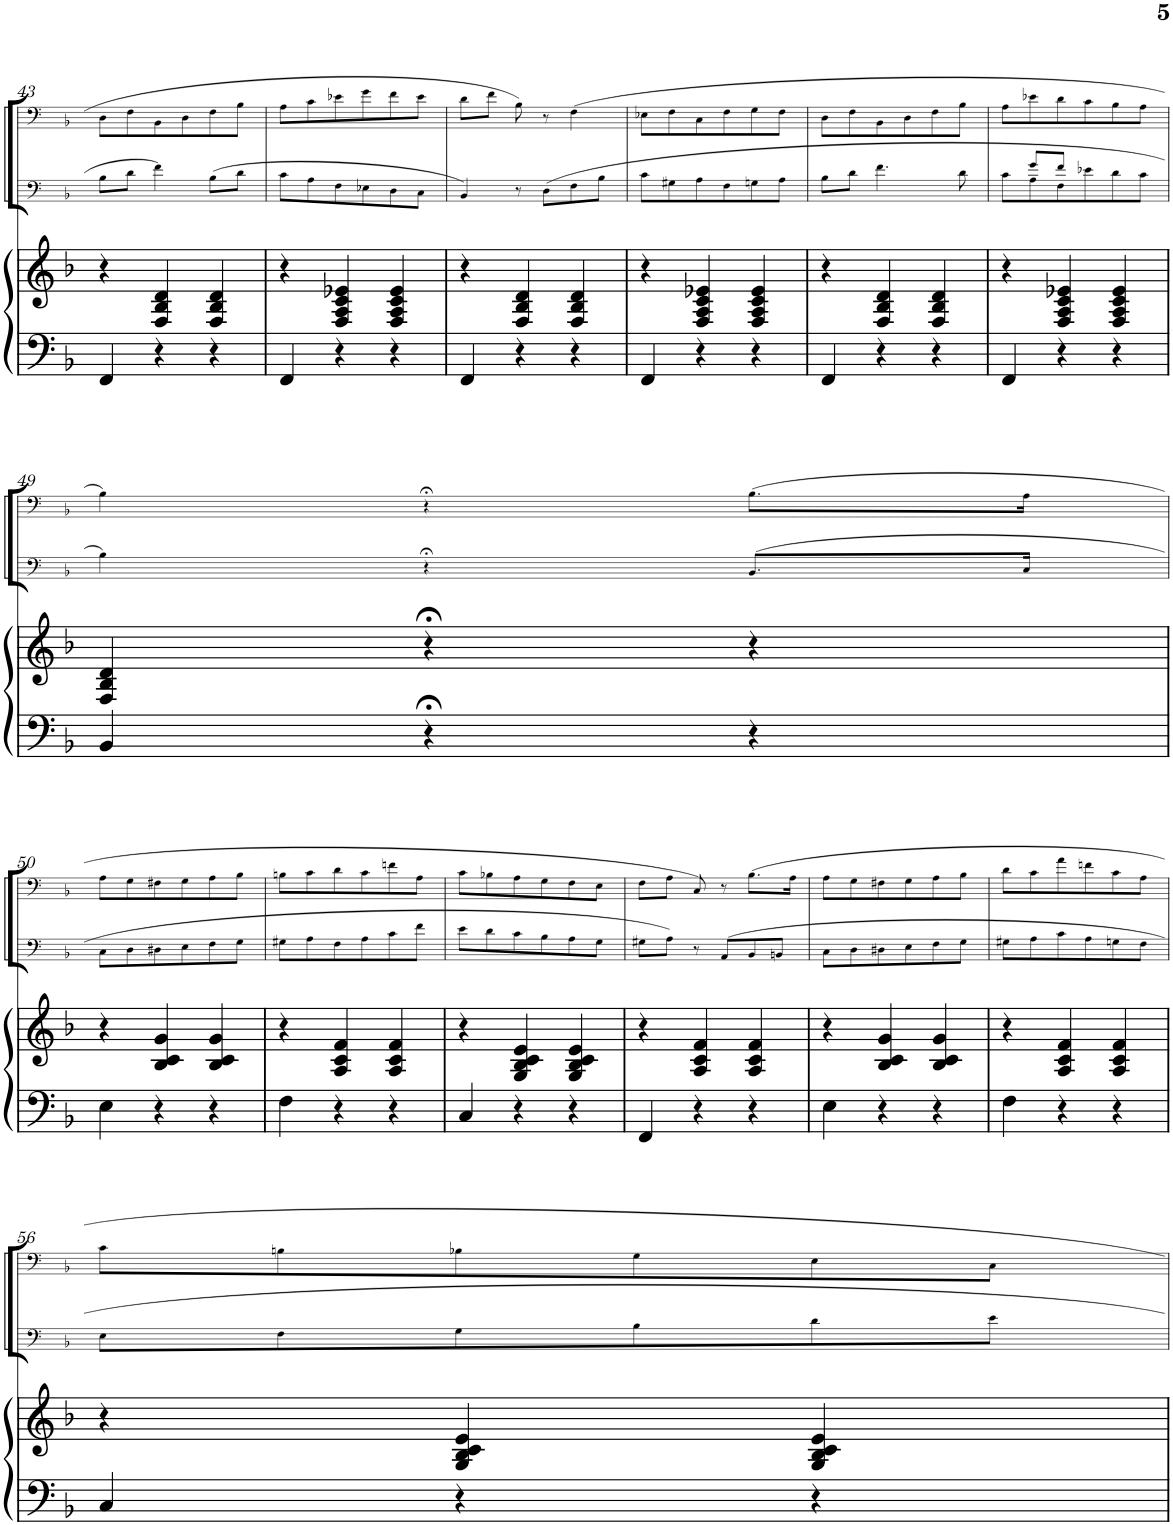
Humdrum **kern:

**kern	**kern	**kern	**kern
*part3	*part3	*part2	*part1
*staff4	*staff3	*staff2	*staff1
*I"Piano	*	*I"Trombone 2	*I"Trombone 1
*I'Pno	*	*I'Trb	*I'Trb
!!LO:PB:g=z
*clefF4	*clefG2	*clefF4	*clefF4
*k[b-]	*k[b-]	*k[b-]	*k[b-]
*M3/4	*M3/4	*M3/4	*M3/4
=43	=43	=43	=43
4FF/	4r	8B-\L	8D\L
.	.	8d\J	8F\
4r	4F/ 4B-/ 4d/	4f\	8BB-\
.	.	.	8D\
4r	4F/ 4B-/ 4d/	(8B-\L	8F\
.	.	8d\J	8B-\J
=44	=44	=44	=44
4FF/	4r	8c\L	8A\L
.	.	8A\	8c\
4r	4F/ 4A/ 4c/ 4e-X/	8F\	8e-X\
.	.	8E-X\	8g\
4r	4F/ 4A/ 4c/ 4e-/	8D\	8f\
.	.	8C\J	8e-\J
=45	=45	=45	=45
4FF/	4r	4BB-/)	8d\L
.	.	.	8f\J
4r	4F/ 4B-/ 4d/	8r	8B-\
.	.	(8D\L	8r
4r	4F/ 4B-/ 4d/	8F\	(4F\
.	.	8B-\J	.
=46	=46	=46	=46
4FF/	4r	8c\L	8E-X\L
.	.	8G#X\	8F\
4r	4F/ 4A/ 4c/ 4e-X/	8A\	8C\
.	.	8F\	8F\
4r	4F/ 4A/ 4c/ 4e-/	8Gn\	8G\
.	.	8A\J	8F\J
=47	=47	=47	=47
4FF/	4r	8B-\L	8D\L
.	.	8d\J	8F\
4r	4F/ 4B-/ 4d/	4.f\	8BB-\
.	.	.	8D\
4r	4F/ 4B-/ 4d/	.	8F\
.	.	8d\	8B-\J
=48	=48	=48	=48
*	*	*^	*
4FF/	4r	8c\L	8ryy	8A\L
.	.	8A\	8g/L	8e-X\
4r	4F/ 4A/ 4c/ 4e-X/	8F\	8f/J	8d\
.	.	8e-X\	4.ryy	8c\
4r	4F/ 4A/ 4c/ 4e-/	8d\	.	8B-\
.	.	8c\J	.	8A\J
*	*	*v	*v	*
!!LO:LB:g=z
=49	=49	=49	=49
4BB-/	4F/ 4B-/ 4d/	4B-\)	4B-\)
4r;<	4r;<	4r;<	4r;<
4r	4r	(8.BB-/L	(8.B-\L
.	.	16C/Jk	16A\Jk
!!LO:LB:g=z
=50	=50	=50	=50
4E\	4r	8C\L	8A\L
.	.	8D\	8G\
4r	4B-/ 4c/ 4g/	8D#X\	8F#X\
.	.	8E\	8G\
4r	4B-/ 4c/ 4g/	8F\	8A\
.	.	8G\J	8B-\J
=51	=51	=51	=51
4F\	4r	8G#X\L	8Bn\L
.	.	8A\	8c\
4r	4A/ 4c/ 4f/	8F\	8d\
.	.	8A\	8c\
4r	4A/ 4c/ 4f/	8c\	8fn\
.	.	8f\J	8A\J
=52	=52	=52	=52
4C/	4r	8e\L	8c\L
.	.	8d\	8B-X\
4r	4G/ 4B-/ 4c/ 4e/	8c\	8A\
.	.	8B-\	8G\
4r	4G/ 4B-/ 4c/ 4e/	8A\	8F\
.	.	8G\J	8E\J
=53	=53	=53	=53
4FF/	4r	8G#X\L	8F\L
.	.	8A\J)	8A\J
4r	4A/ 4c/ 4f/	8r	8C/)
.	.	8AA/L	8r
4r	4A/ 4c/ 4f/	8BB-/	8.B-\L
.	.	8BBn/J	.
.	.	.	16A\Jk
=54	=54	=54	=54
4E\	4r	8C\L	8A\L
.	.	8D\	8G\
4r	4B-/ 4c/ 4g/	8D#X\	8F#X\
.	.	8E\	8G\
4r	4B-/ 4c/ 4g/	8F\	8A\
.	.	8G\J	8B-\J
=55	=55	=55	=55
4F\	4r	8G#X\L	8d\L
.	.	8A\	8c\
4r	4A/ 4c/ 4f/	8c\	8a\
.	.	8A\	8fn\
4r	4A/ 4c/ 4f/	8Gn\	8c\
.	.	8F\J	8A\J
!!LO:LB:g=z
=56	=56	=56	=56
4C/	4r	8E\L	8c\L
.	.	8F\	8Bn\
4r	4G/ 4B-/ 4c/ 4e/	8G\	8B-X\
.	.	8B-\	8G\
4r	4G/ 4B-/ 4c/ 4e/	8d\	8E\
.	.	8e\J	8C\J
=	=	=	=
*-	*-	*-	*-
